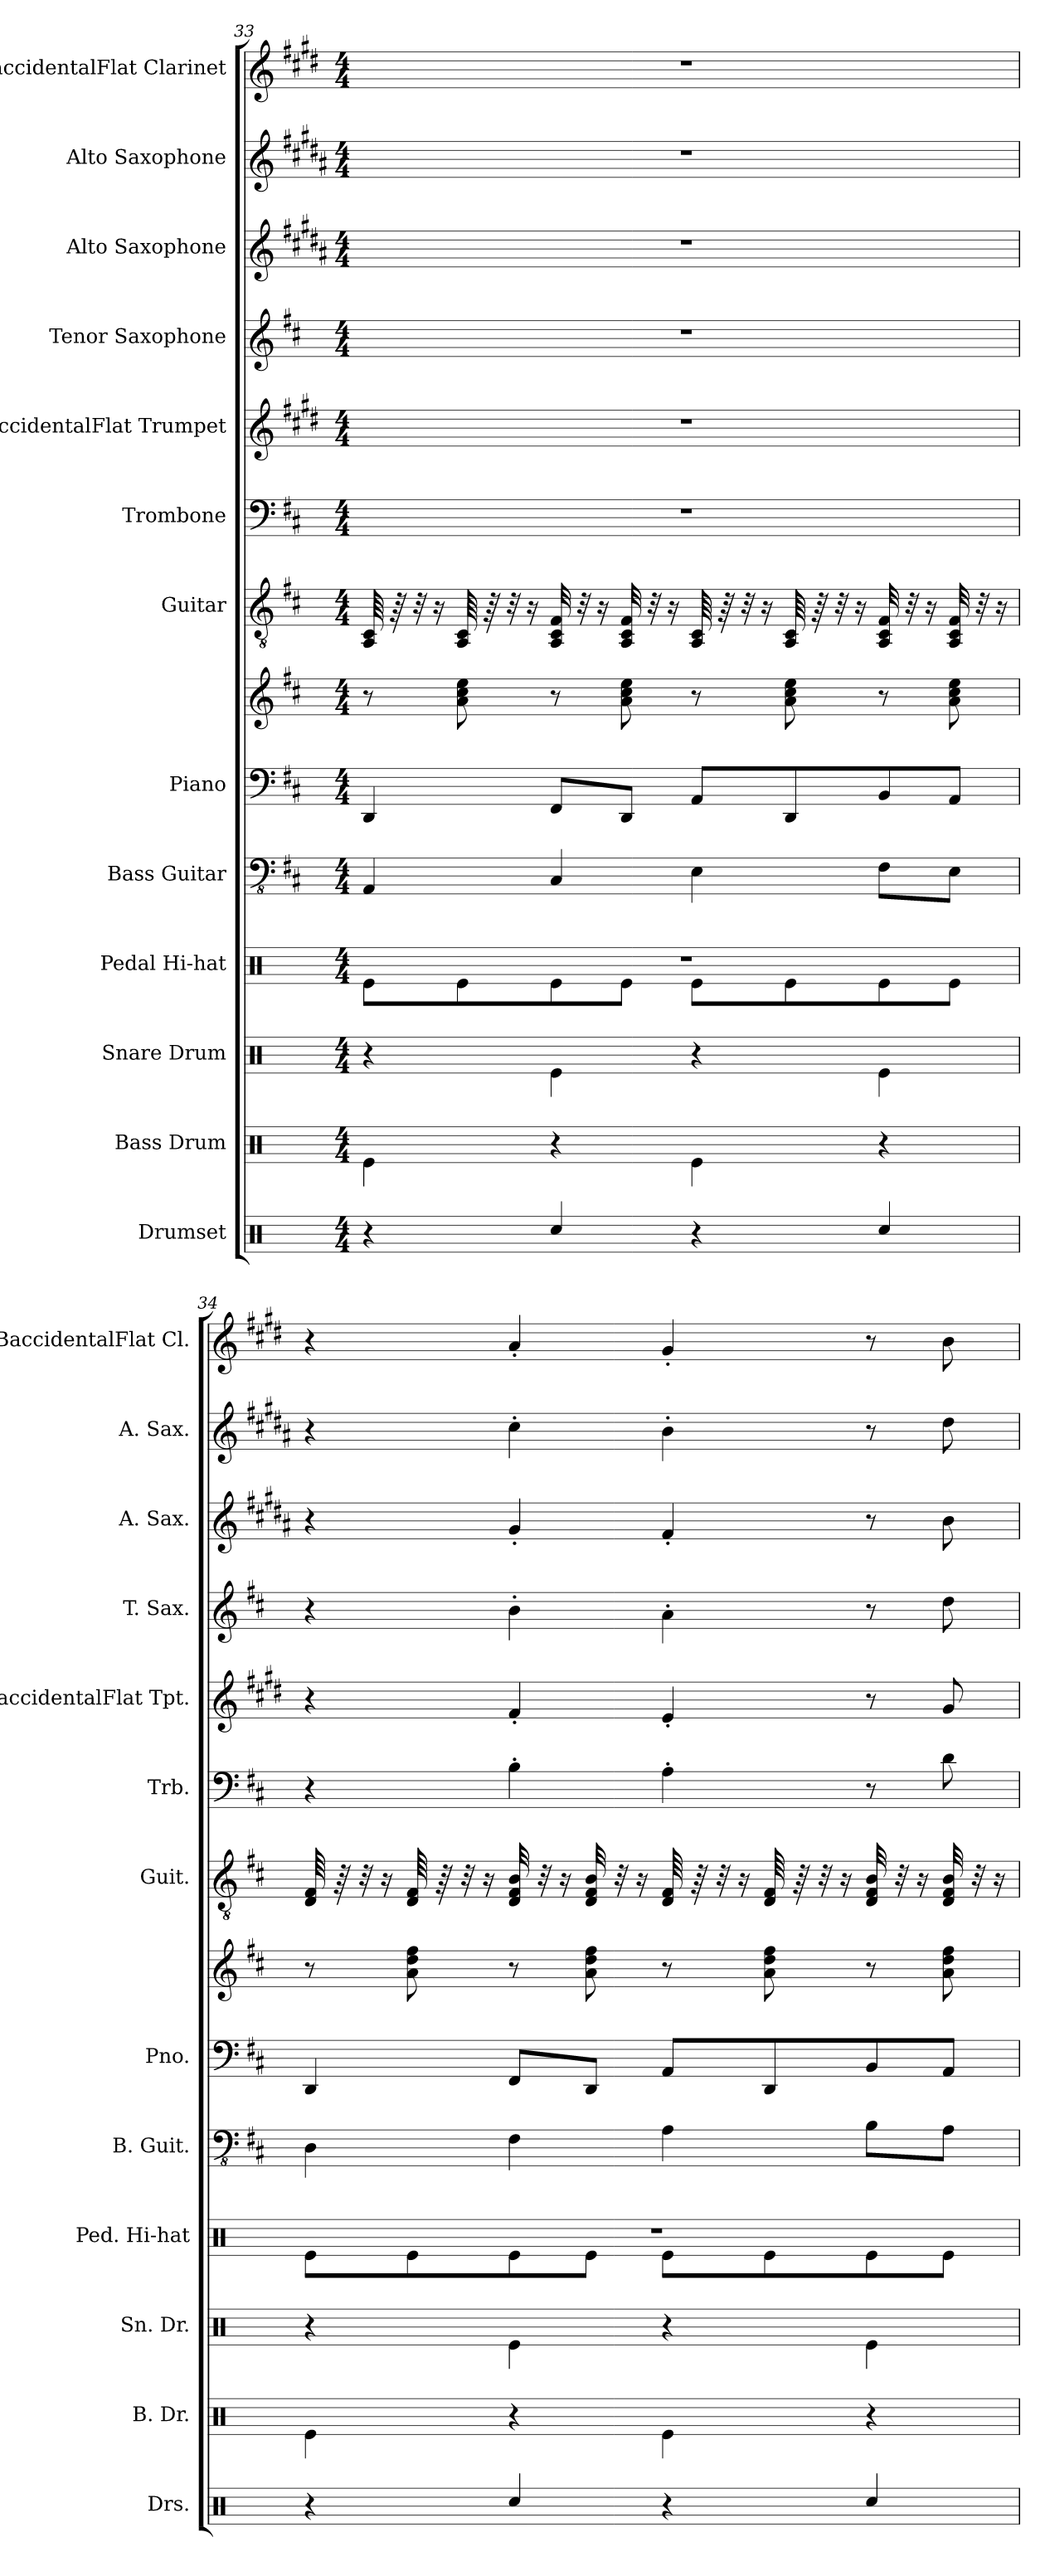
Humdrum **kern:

**kern	**kern	**kern	**kern	**kern	**kern	**kern	**kern	**kern	**kern	**kern	**kern	**kern	**kern
*part13	*part12	*part11	*part10	*part9	*part8	*part8	*part7	*part6	*part5	*part4	*part3	*part2	*part1
*staff14	*staff13	*staff12	*staff11	*staff10	*staff9	*staff8	*staff7	*staff6	*staff5	*staff4	*staff3	*staff2	*staff1
*I"Drumset	*I"Bass Drum	*I"Snare Drum	*I"Pedal Hi-hat	*I"Bass Guitar	*I"Piano	*	*I"Guitar	*I"Trombone	*I"BaccidentalFlat Trumpet	*I"Tenor Saxophone	*I"Alto Saxophone	*I"Alto Saxophone	*I"BaccidentalFlat Clarinet
*I'Drs.	*I'B. Dr.	*I'Sn. Dr.	*I'Ped. Hi-hat	*I'B. Guit.	*I'Pno.	*	*I'Guit.	*I'Trb.	*I'BaccidentalFlat Tpt.	*I'T. Sax.	*I'A. Sax.	*I'A. Sax.	*I'BaccidentalFlat Cl.
!!LO:PB:g=z
*clefX	*clefX	*clefX	*clefX	*clefFv4	*clefF4	*clefG2	*clefGv2	*clefF4	*clefG2	*clefG2	*clefG2	*clefG2	*clefG2
*	*	*	*	*	*	*	*	*	*ITrd1c2	*ITrd8c14	*ITrd5c9	*ITrd5c9	*ITrd1c2
*k[]	*k[]	*k[]	*k[]	*k[f#c#]	*k[f#c#]	*k[f#c#]	*k[f#c#]	*k[f#c#]	*k[f#c#]	*k[f#c#]	*k[f#c#]	*k[f#c#]	*k[f#c#]
*M4/4	*M4/4	*M4/4	*M4/4	*M4/4	*M4/4	*M4/4	*M4/4	*M4/4	*M4/4	*M4/4	*M4/4	*M4/4	*M4/4
=33	=33	=33	=33	=33	=33	=33	=33	=33	=33	=33	=33	=33	=33
*	*	*	*^	*	*	*	*	*	*	*	*	*	*
4r	4Re\	4r	1r	8Re\L	4AAA/	4DD/	8r	64AA/ 64C#/	1r	1r	1r	1r	1r	1r
.	.	.	.	.	.	.	.	64r	.	.	.	.	.	.
.	.	.	.	.	.	.	.	32r	.	.	.	.	.	.
.	.	.	.	.	.	.	.	16r	.	.	.	.	.	.
.	.	.	.	8Re\	.	.	8a\ 8cc#\ 8ee\	64AA/ 64C#/	.	.	.	.	.	.
.	.	.	.	.	.	.	.	64r	.	.	.	.	.	.
.	.	.	.	.	.	.	.	32r	.	.	.	.	.	.
.	.	.	.	.	.	.	.	16r	.	.	.	.	.	.
4Rcc/	4r	4Re\	.	8Re\	4CC#/	8FF#/L	8r	32AA/ 32C#/ 32F#/	.	.	.	.	.	.
.	.	.	.	.	.	.	.	32r	.	.	.	.	.	.
.	.	.	.	.	.	.	.	16r	.	.	.	.	.	.
.	.	.	.	8Re\J	.	8DD/J	8a\ 8cc#\ 8ee\	32AA/ 32C#/ 32F#/	.	.	.	.	.	.
.	.	.	.	.	.	.	.	32r	.	.	.	.	.	.
.	.	.	.	.	.	.	.	16r	.	.	.	.	.	.
4r	4Re\	4r	.	8Re\L	4EE\	8AA/L	8r	64AA/ 64C#/	.	.	.	.	.	.
.	.	.	.	.	.	.	.	64r	.	.	.	.	.	.
.	.	.	.	.	.	.	.	32r	.	.	.	.	.	.
.	.	.	.	.	.	.	.	16r	.	.	.	.	.	.
.	.	.	.	8Re\	.	8DD/	8a\ 8cc#\ 8ee\	64AA/ 64C#/	.	.	.	.	.	.
.	.	.	.	.	.	.	.	64r	.	.	.	.	.	.
.	.	.	.	.	.	.	.	32r	.	.	.	.	.	.
.	.	.	.	.	.	.	.	16r	.	.	.	.	.	.
4Rcc/	4r	4Re\	.	8Re\	8FF#\L	8BB/	8r	32AA/ 32C#/ 32F#/	.	.	.	.	.	.
.	.	.	.	.	.	.	.	32r	.	.	.	.	.	.
.	.	.	.	.	.	.	.	16r	.	.	.	.	.	.
.	.	.	.	8Re\J	8EE\J	8AA/J	8a\ 8cc#\ 8ee\	32AA/ 32C#/ 32F#/	.	.	.	.	.	.
.	.	.	.	.	.	.	.	32r	.	.	.	.	.	.
.	.	.	.	.	.	.	.	16r	.	.	.	.	.	.
!!LO:PB:g=z
=34	=34	=34	=34	=34	=34	=34	=34	=34	=34	=34	=34	=34	=34	=34
4r	4Re\	4r	1r	8Re\L	4DD\	4DD/	8r	64D/ 64F#/	4r	4r	4r	4r	4r	4r
.	.	.	.	.	.	.	.	64r	.	.	.	.	.	.
.	.	.	.	.	.	.	.	32r	.	.	.	.	.	.
.	.	.	.	.	.	.	.	16r	.	.	.	.	.	.
.	.	.	.	8Re\	.	.	8a\ 8dd\ 8ff#\	64D/ 64F#/	.	.	.	.	.	.
.	.	.	.	.	.	.	.	64r	.	.	.	.	.	.
.	.	.	.	.	.	.	.	32r	.	.	.	.	.	.
.	.	.	.	.	.	.	.	16r	.	.	.	.	.	.
4Rcc/	4r	4Re\	.	8Re\	4FF#\	8FF#/L	8r	32D/ 32F#/ 32B/	4B'\	4e'/	4B'\	4B'/	4e'\	4g'/
.	.	.	.	.	.	.	.	32r	.	.	.	.	.	.
.	.	.	.	.	.	.	.	16r	.	.	.	.	.	.
.	.	.	.	8Re\J	.	8DD/J	8a\ 8dd\ 8ff#\	32D/ 32F#/ 32B/	.	.	.	.	.	.
.	.	.	.	.	.	.	.	32r	.	.	.	.	.	.
.	.	.	.	.	.	.	.	16r	.	.	.	.	.	.
4r	4Re\	4r	.	8Re\L	4AA\	8AA/L	8r	64D/ 64F#/	4A'\	4d'/	4A'\	4A'/	4d'\	4f#'/
.	.	.	.	.	.	.	.	64r	.	.	.	.	.	.
.	.	.	.	.	.	.	.	32r	.	.	.	.	.	.
.	.	.	.	.	.	.	.	16r	.	.	.	.	.	.
.	.	.	.	8Re\	.	8DD/	8a\ 8dd\ 8ff#\	64D/ 64F#/	.	.	.	.	.	.
.	.	.	.	.	.	.	.	64r	.	.	.	.	.	.
.	.	.	.	.	.	.	.	32r	.	.	.	.	.	.
.	.	.	.	.	.	.	.	16r	.	.	.	.	.	.
4Rcc/	4r	4Re\	.	8Re\	8BB\L	8BB/	8r	32D/ 32F#/ 32B/	8r	8r	8r	8r	8r	8r
.	.	.	.	.	.	.	.	32r	.	.	.	.	.	.
.	.	.	.	.	.	.	.	16r	.	.	.	.	.	.
.	.	.	.	8Re\J	8AA\J	8AA/J	8a\ 8dd\ 8ff#\	32D/ 32F#/ 32B/	8d\	8f#/	8d\	8d\	8f#\	8a\
.	.	.	.	.	.	.	.	32r	.	.	.	.	.	.
.	.	.	.	.	.	.	.	16r	.	.	.	.	.	.
*	*	*	*v	*v	*	*	*	*	*	*	*	*	*	*
=	=	=	=	=	=	=	=	=	=	=	=	=	=
*-	*-	*-	*-	*-	*-	*-	*-	*-	*-	*-	*-	*-	*-
